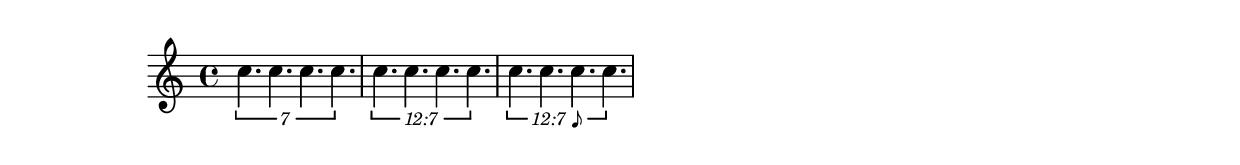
\version "2.17.6"
\header{
  texidoc="Non-standard tuplet texts: Printing other tuplet fractions than the ones actually assigned."
}
\layout { ragged-right= ##t }


\context Voice \relative c'' {
  \once \override TupletNumber.text = #(tuplet-number::non-default-tuplet-denominator-text 7)
  \times 2/3  { c4. c4. c4. c4. }
  \once \override TupletNumber.text = #(tuplet-number::non-default-tuplet-fraction-text 12 7)
  \times 2/3  { c4. c4. c4. c4. }
  \once \override TupletNumber.text = #(tuplet-number::append-note-wrapper (tuplet-number::non-default-tuplet-fraction-text 12 7) "8")
  \times 2/3  { c4. c4. c4. c4. }
}
